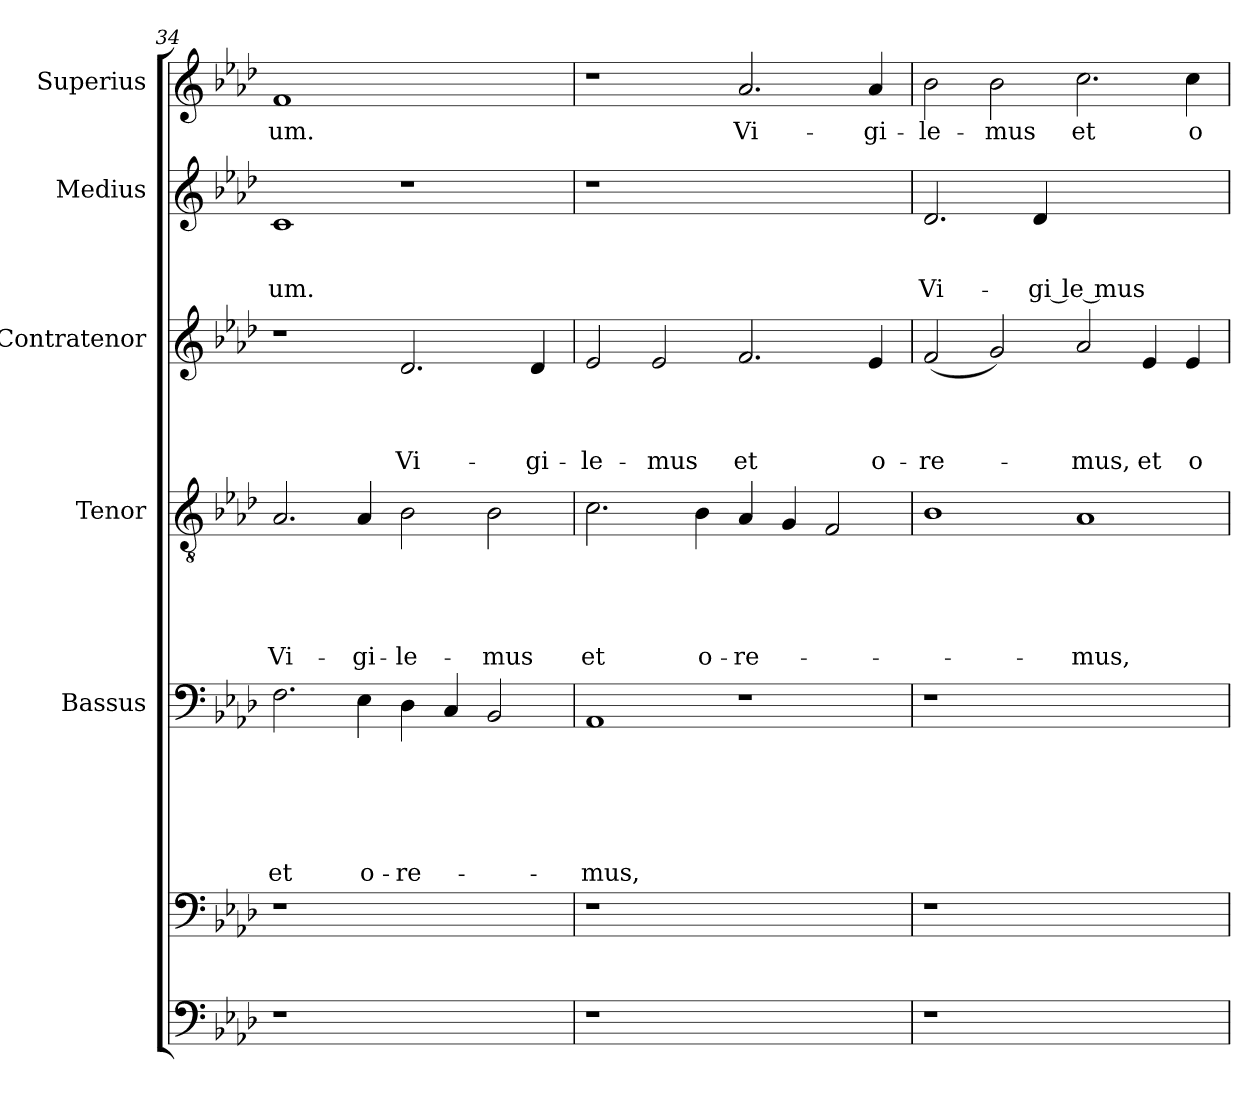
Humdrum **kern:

**kern	**kern	**kern	**text	**text	**text	**text	**text	**text	**kern	**text	**text	**text	**text	**text	**kern	**text	**text	**text	**text	**kern	**text	**text	**text	**kern	**text
*part7	*part6	*part5	*part5	*part5	*part5	*part5	*part5	*part5	*part4	*part4	*part4	*part4	*part4	*part4	*part3	*part3	*part3	*part3	*part3	*part2	*part2	*part2	*part2	*part1	*part1
*staff7	*staff6	*staff5	*staff5	*staff5	*staff5	*staff5	*staff5	*staff5	*staff4	*staff4	*staff4	*staff4	*staff4	*staff4	*staff3	*staff3	*staff3	*staff3	*staff3	*staff2	*staff2	*staff2	*staff2	*staff1	*staff1
*	*	*I"Bassus	*	*	*	*	*	*	*I"Tenor	*	*	*	*	*	*I"Contratenor	*	*	*	*	*I"Medius	*	*	*	*I"Superius	*
*clefF4	*clefF4	*clefF4	*	*	*	*	*	*	*clefGv2	*	*	*	*	*	*clefG2	*	*	*	*	*clefG2	*	*	*	*clefG2	*
*k[b-e-a-d-]	*k[b-e-a-d-]	*k[b-e-a-d-]	*	*	*	*	*	*	*k[b-e-a-d-]	*	*	*	*	*	*k[b-e-a-d-]	*	*	*	*	*k[b-e-a-d-]	*	*	*	*k[b-e-a-d-]	*
*A-:	*A-:	*A-:	*	*	*	*	*	*	*A-:	*	*	*	*	*	*A-:	*	*	*	*	*A-:	*	*	*	*A-:	*
=34	=34	=34	=34	=34	=34	=34	=34	=34	=34	=34	=34	=34	=34	=34	=34	=34	=34	=34	=34	=34	=34	=34	=34	=34	=34
!	!	!	!	!	!	!	!	!LO:LY:b	!	!	!	!	!	!LO:LY:b	!	!	!	!	!	!	!	!	!LO:LY:b	!	!LO:LY:b
1r	1r	2.F\	.	.	.	.	.	et	2.A-/	.	.	.	.	Vi-	1r	.	.	.	.	1c	.	.	-um.	1f	-um.
!	!	!	!	!	!	!	!	!LO:LY:b	!	!	!	!	!	!LO:LY:b	!	!	!	!	!	!	!	!	!	!	!
.	.	4E-\	.	.	.	.	.	o-	4A-/	.	.	.	.	-gi-	.	.	.	.	.	.	.	.	.	.	.
!	!	!	!	!	!	!	!	!LO:LY:b	!	!	!	!	!	!LO:LY:b	!	!	!	!	!LO:LY:b	!	!	!	!	!	!
1ryy	1ryy	4D-\	.	.	.	.	.	-re-	2B-\	.	.	.	.	-le-	2.d-/	.	.	.	Vi-	1r	.	.	.	1ryy	.
.	.	4C/	.	.	.	.	.	.	.	.	.	.	.	.	.	.	.	.	.	.	.	.	.	.	.
!	!	!	!	!	!	!	!	!	!	!	!	!	!	!LO:LY:b	!	!	!	!	!	!	!	!	!	!	!
.	.	2BB-/	.	.	.	.	.	.	2B-\	.	.	.	.	-mus	.	.	.	.	.	.	.	.	.	.	.
!	!	!	!	!	!	!	!	!	!	!	!	!	!	!	!	!	!	!	!LO:LY:b	!	!	!	!	!	!
.	.	.	.	.	.	.	.	.	.	.	.	.	.	.	4d-/	.	.	.	-gi-	.	.	.	.	.	.
=35	=35	=35	=35	=35	=35	=35	=35	=35	=35	=35	=35	=35	=35	=35	=35	=35	=35	=35	=35	=35	=35	=35	=35	=35	=35
!	!	!	!	!	!	!	!	!LO:LY:b	!	!	!	!	!	!LO:LY:b	!	!	!	!	!LO:LY:b	!	!	!	!	!	!
1r	1r	1AA-	.	.	.	.	.	-mus,	2.c\	.	.	.	.	et	2e-/	.	.	.	-le-	1r	.	.	.	1r	.
!	!	!	!	!	!	!	!	!	!	!	!	!	!	!	!	!	!	!	!LO:LY:b	!	!	!	!	!	!
.	.	.	.	.	.	.	.	.	.	.	.	.	.	.	2e-/	.	.	.	-mus	.	.	.	.	.	.
!	!	!	!	!	!	!	!	!	!	!	!	!	!	!LO:LY:b	!	!	!	!	!	!	!	!	!	!	!
.	.	.	.	.	.	.	.	.	4B-\	.	.	.	.	o-	.	.	.	.	.	.	.	.	.	.	.
!	!	!	!	!	!	!	!	!	!	!	!	!	!	!LO:LY:b	!	!	!	!	!LO:LY:b	!	!	!	!	!	!LO:LY:b
1ryy	1ryy	1r	.	.	.	.	.	.	4A-/	.	.	.	.	-re-	2.f/	.	.	.	et	1ryy	.	.	.	2.a-/	Vi-
.	.	.	.	.	.	.	.	.	4G/	.	.	.	.	.	.	.	.	.	.	.	.	.	.	.	.
.	.	.	.	.	.	.	.	.	2F/	.	.	.	.	.	.	.	.	.	.	.	.	.	.	.	.
!	!	!	!	!	!	!	!	!	!	!	!	!	!	!	!	!	!	!	!LO:LY:b	!	!	!	!	!	!LO:LY:b
.	.	.	.	.	.	.	.	.	.	.	.	.	.	.	4e-/	.	.	.	o-	.	.	.	.	4a-/	-gi-
=36	=36	=36	=36	=36	=36	=36	=36	=36	=36	=36	=36	=36	=36	=36	=36	=36	=36	=36	=36	=36	=36	=36	=36	=36	=36
!	!	!	!	!	!	!	!	!	!	!	!	!	!	!	!	!	!	!	!LO:LY:b	!	!	!	!LO:LY:b	!	!LO:LY:b
1r	1r	1r	.	.	.	.	.	.	1B-	.	.	.	.	.	(<2f/	.	.	.	-re-	2.d-/	.	.	Vi-	2b-\	-le-
!	!	!	!	!	!	!	!	!	!	!	!	!	!	!	!	!	!	!	!	!	!	!	!	!	!LO:LY:b
.	.	.	.	.	.	.	.	.	.	.	.	.	.	.	2g/)	.	.	.	.	.	.	.	.	2b-\	-mus
!	!	!	!	!	!	!	!	!	!	!	!	!	!	!	!	!	!	!	!	!	!	!	!LO:LY:b	!	!
.	.	.	.	.	.	.	.	.	.	.	.	.	.	.	.	.	.	.	.	4d-/	.	.	-gi le mus-	.	.
!	!	!	!	!	!	!	!	!	!	!	!	!	!	!LO:LY:b	!	!	!	!	!LO:LY:b	!	!	!	!	!	!LO:LY:b
1ryy	1ryy	1ryy	.	.	.	.	.	.	1A-	.	.	.	.	-mus,	2a-/	.	.	.	-mus,	1ryy	.	.	.	2.cc\	et
!	!	!	!	!	!	!	!	!	!	!	!	!	!	!	!	!	!	!	!LO:LY:b	!	!	!	!	!	!
.	.	.	.	.	.	.	.	.	.	.	.	.	.	.	4e-/	.	.	.	et	.	.	.	.	.	.
!	!	!	!	!	!	!	!	!	!	!	!	!	!	!	!	!	!	!	!LO:LY:b	!	!	!	!	!	!LO:LY:b
.	.	.	.	.	.	.	.	.	.	.	.	.	.	.	4e-/	.	.	.	o-	.	.	.	.	4cc\	o-
=	=	=	=	=	=	=	=	=	=	=	=	=	=	=	=	=	=	=	=	=	=	=	=	=	=
*-	*-	*-	*-	*-	*-	*-	*-	*-	*-	*-	*-	*-	*-	*-	*-	*-	*-	*-	*-	*-	*-	*-	*-	*-	*-
